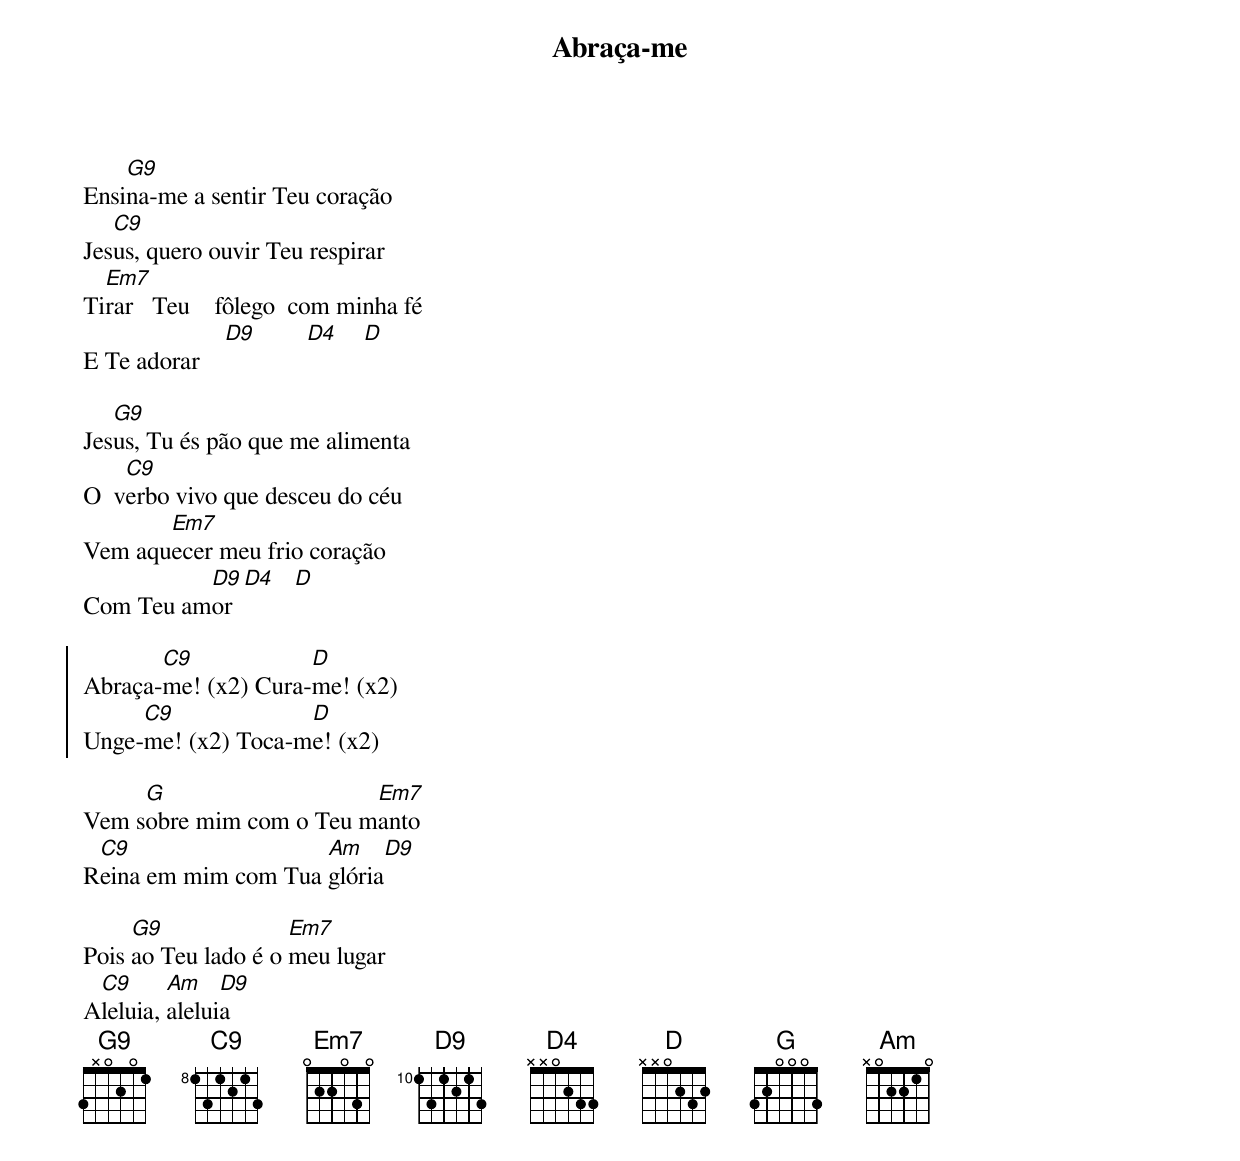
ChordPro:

{title: Abraça-me}
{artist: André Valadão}
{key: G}


Ensi[G9]na-me a sentir Teu coração
Jes[C9]us, quero ouvir Teu respirar
Ti[Em7]rar   Teu    fôlego  com minha fé
E Te adorar    [D9]        [D4]    [D]

Jes[G9]us, Tu és pão que me alimenta
O  v[C9]erbo vivo que desceu do céu
Vem aqu[Em7]ecer meu frio coração
Com Teu am[D9]or [D4]   [D]

{start_of_chorus}
Abraça-[C9]me! (x2) Cura-[D]me! (x2)
Unge-[C9]me! (x2) Toca-m[D]e! (x2)
{end_of_chorus}

Vem s[G]obre mim com o Teu m[Em7]anto
R[C9]eina em mim com Tua [Am]glória[D9]

Pois [G9]ao Teu lado é o [Em7]meu lugar
A[C9]leluia, [Am]alelui[D9]a
